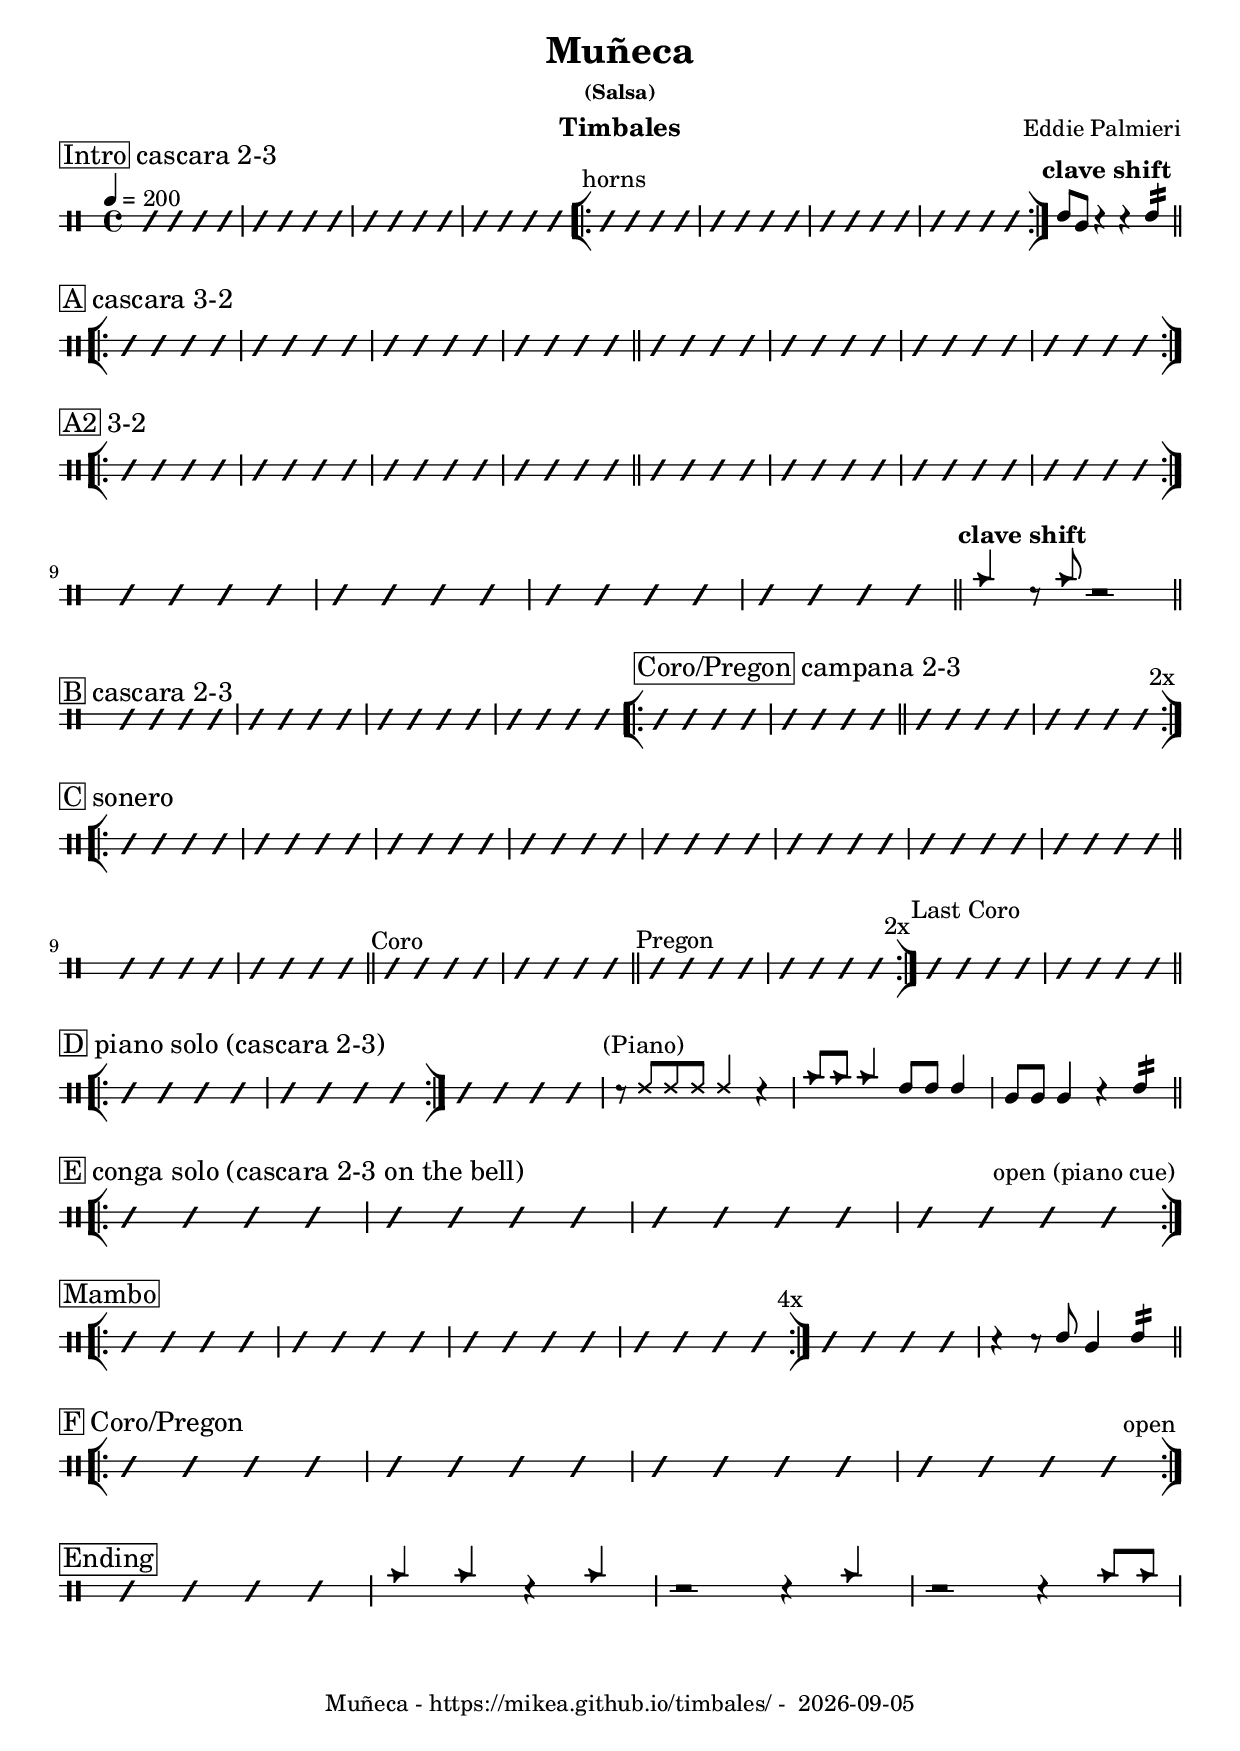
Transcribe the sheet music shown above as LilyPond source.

\version "2.24.2"
\include "charts/common.ly"

date = #(strftime "%Y-%m-%d" (localtime (current-time)))

\header {
  title = "Muñeca"
  subsubtitle = "(Salsa)"
  composer = "Eddie Palmieri"
  instrument = "Timbales"
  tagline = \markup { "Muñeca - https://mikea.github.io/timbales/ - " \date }
}

\newTimbalesStaff <<
    \newDrumVoiceOne \drummode { 
        \tempo 4 = 200

        \sect "Intro" "cascara 2-3"
        \comp #4 | \comp #4 | \comp #4 | \comp #4 |
        \bar "[|:-||"
        \textMark "horns" \comp #4 | \comp #4 | \comp #4 | \comp #4 |
        \bar ":|]"
        \clave-shift timh8 timl8 r4 r4 timh4:16 | \bar "||"

        \sect "A" "cascara 3-2"
        \bar "[|:-||"
        \comp #4 | \comp #4 | \comp #4 | \comp #4 | \bar "||"
        \comp #4 | \comp #4 | \comp #4 | \comp #4 |
        \bar ":|][|:"

        \sect "A2" "3-2"
        \comp #4 | \comp #4 | \comp #4 | \comp #4 | \bar "||"
        \comp #4 | \comp #4 | \comp #4 | \comp #4 | \bar "||" 
        \bar ":|]" \break
        \comp #4 | \comp #4 | \comp #4 | \comp #4 | \bar "||"
        \clave-shift cb4 r8 cb8 r2 | \bar "||"

        \sect "B" "cascara 2-3"
        \comp #4 | \comp #4 | \comp #4 | \comp #4 |
        \bar "[|:-||"
        \sect-no-break "Coro/Pregon" "campana 2-3"
        \comp #4 | \comp #4 | \bar "||" \comp #4 | \comp #4 \textEndMark "2x" |
        \bar ":|][|:"

        \sect "C" "sonero"
        \comp #4 | \comp #4 | \comp #4 | \comp #4 |
        \comp #4 | \comp #4 | \comp #4 | \comp #4 | \bar "||"
        \comp #4 | \comp #4 | \bar "||" \textMark "Coro" \comp #4 | \comp #4 |
        \bar "||" \textMark "Pregon" \comp #4 | \comp #4 \textEndMark "2x" |
        \bar ":|]"
        \textMark "Last Coro" \comp #4 | \comp #4 |

        \sect "D" "piano solo (cascara 2-3)"
        \bar "[|:-||"
        \comp #4 | \comp #4 |
        \bar ":|]"
        \comp #4 | \textMark "(Piano)" r8 ssh8 ssh ssh ssh4 r4 |

        cb8 8 4 timh8 8 4  | timl8 8 4 r4 timh4:16 |

        \sect "E" "conga solo (cascara 2-3 on the bell)"
        \bar "[|:-||"
        \comp #4 | \comp #4 | \comp #4 | \comp #4 \textEndMark "open (piano cue)" |
        \bar ":|][|:"

        \sect "Mambo" ""
        \comp #4 | \comp #4 | \comp #4 | \comp #4 \textEndMark "4x" |
        \bar ":|]"
        \comp #4 | r4 r8 timh8 timl4 timh4:16 |

        \sect "F" "Coro/Pregon"
        \bar "[|:-||"
        \comp #4 | \comp #4 | \comp #4 | \comp #4 \textEndMark "open" |
        \bar ":|]"

        \sect "Ending" ""
        \comp #4 | cb4 cb4 r4 cb4 | r2 r4 cb4 | r2 r4 cb8 cb8 |

        \fine
    }
>>
